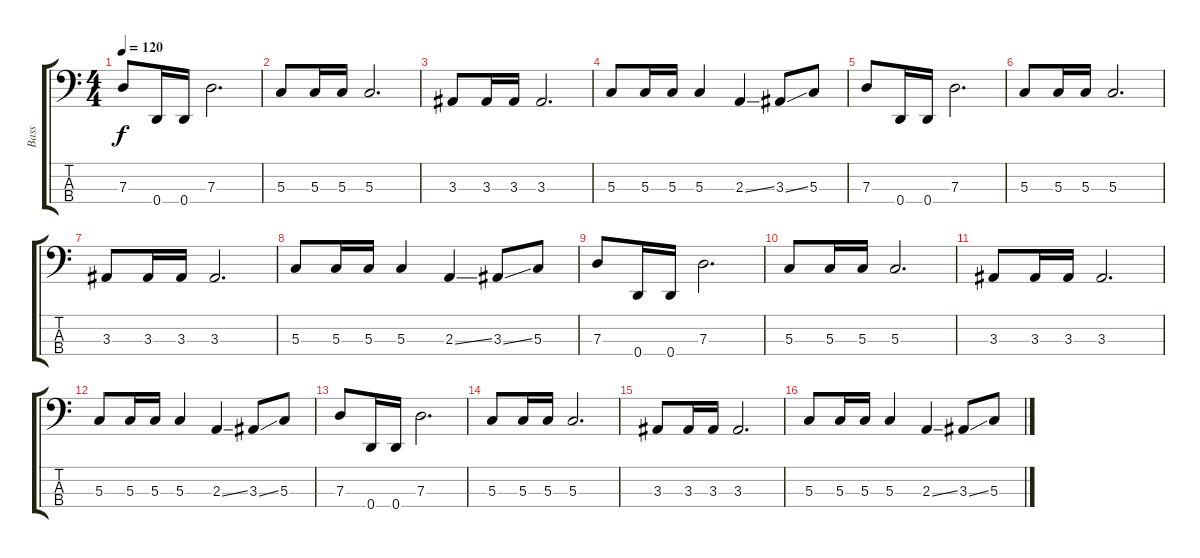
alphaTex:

\track ("Bass" "Bass") {instrument electricbasspick}
\staff {score tabs}
\tuning (F2 C2 G1 D1) {hide}
\ts (4 4)
\tempo 120
\clef f4
\ks c
7.3.8{dy f} 0.4.16 0.4.16 7.3.2{d} |
5.3.8 5.3.16 5.3.16 5.3.2{d} |
3.3.8 3.3.16 3.3.16 3.3.2{d} |
5.3.8 5.3.16 5.3.16 5.3.4 2.3{ss}.4 3.3{ss}.8 5.3.8 |
7.3.8 0.4.16 0.4.16 7.3.2{d} |
5.3.8 5.3.16 5.3.16 5.3.2{d} |
3.3.8 3.3.16 3.3.16 3.3.2{d} |
5.3.8 5.3.16 5.3.16 5.3.4 2.3{ss}.4 3.3{ss}.8 5.3.8 |
7.3.8 0.4.16 0.4.16 7.3.2{d} |
5.3.8 5.3.16 5.3.16 5.3.2{d} |
3.3.8 3.3.16 3.3.16 3.3.2{d} |
5.3.8 5.3.16 5.3.16 5.3.4 2.3{ss}.4 3.3{ss}.8 5.3.8 |
7.3.8 0.4.16 0.4.16 7.3.2{d} |
5.3.8 5.3.16 5.3.16 5.3.2{d} |
3.3.8 3.3.16 3.3.16 3.3.2{d} |
5.3.8 5.3.16 5.3.16 5.3.4 2.3{ss}.4 3.3{ss}.8 5.3.8
